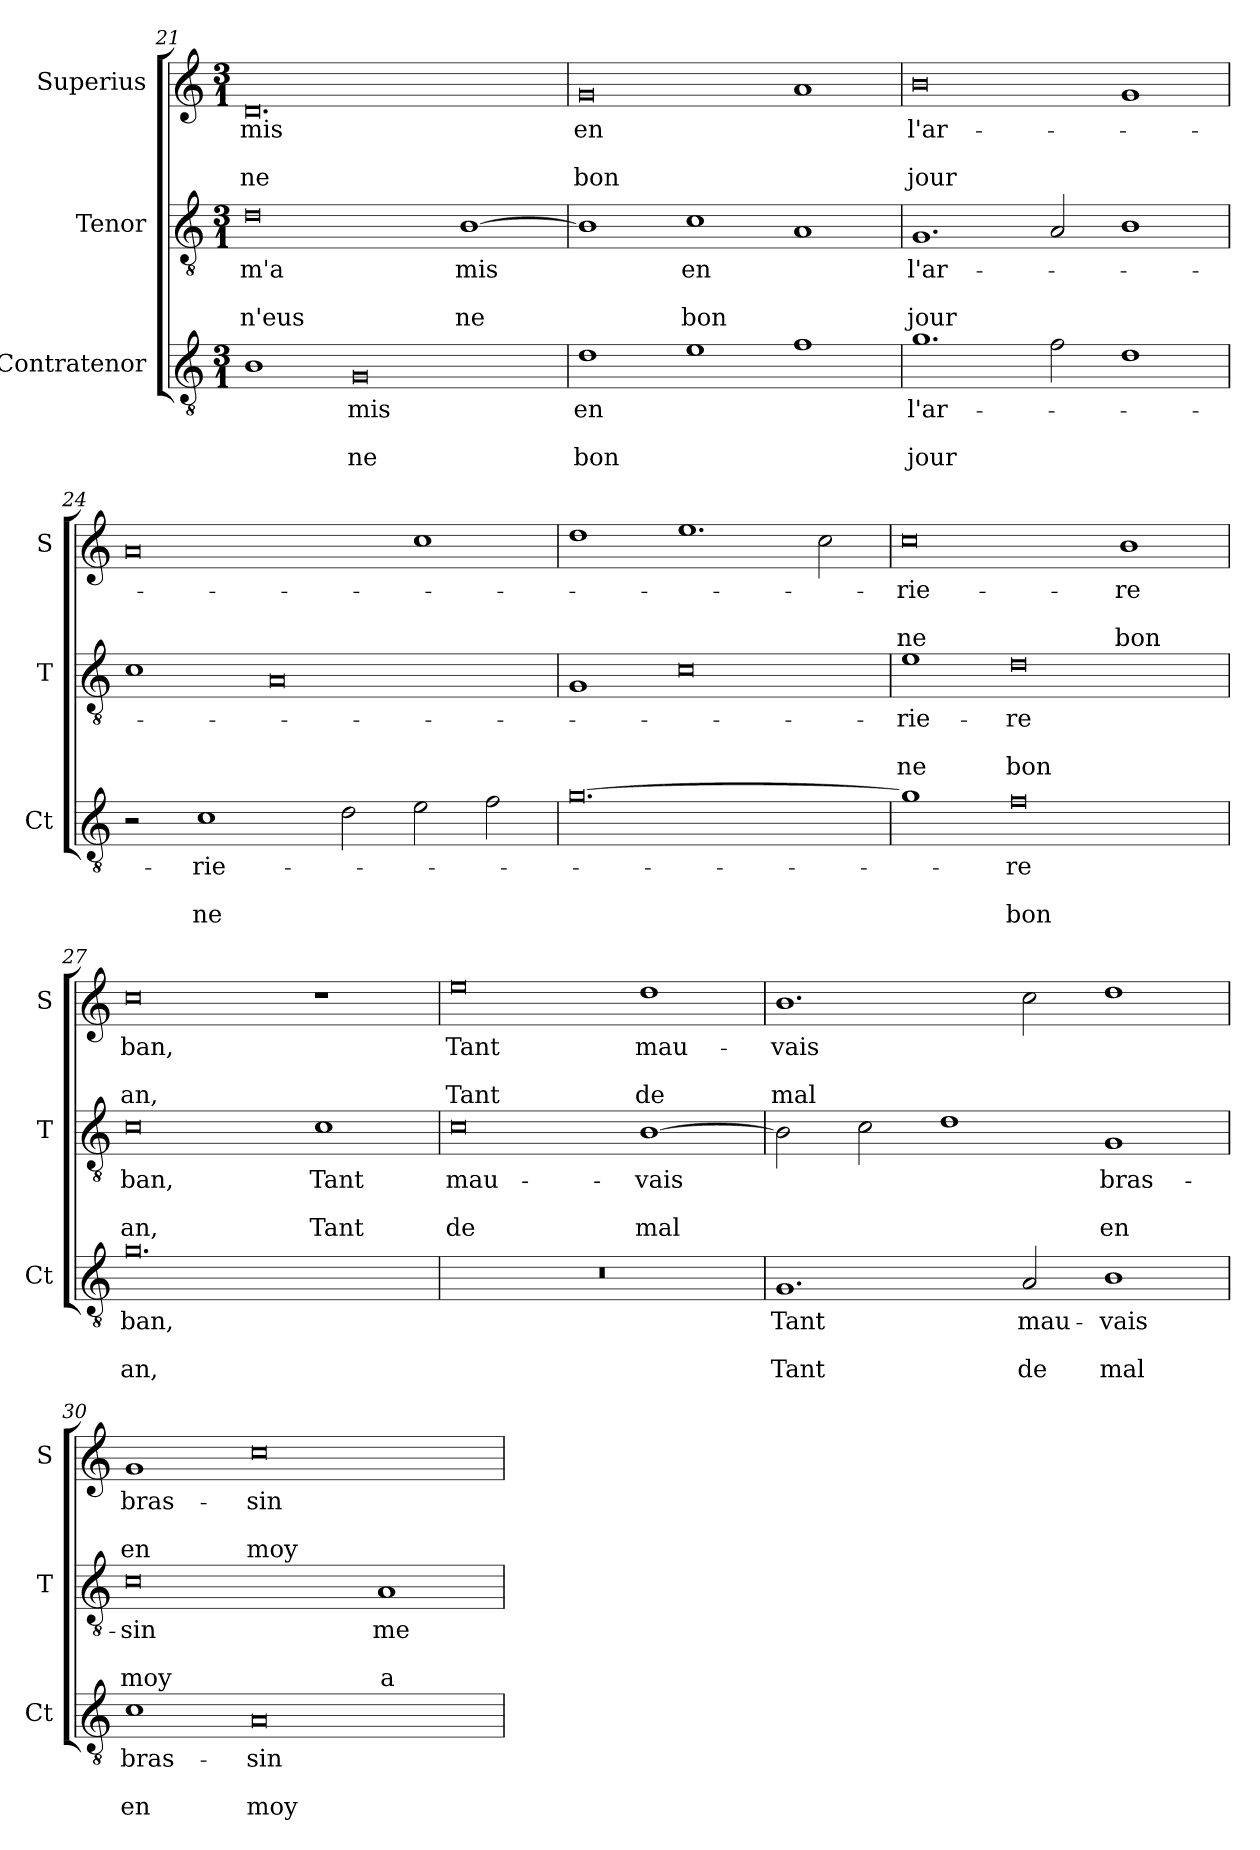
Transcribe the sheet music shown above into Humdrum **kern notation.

**kern	**text	**text	**text	**kern	**text	**text	**text	**kern	**text	**text	**text
*part3	*part3	*part3	*part3	*part2	*part2	*part2	*part2	*part1	*part1	*part1	*part1
*staff3	*staff3	*staff3	*staff3	*staff2	*staff2	*staff2	*staff2	*staff1	*staff1	*staff1	*staff1
*I"Contratenor	*	*	*	*I"Tenor	*	*	*	*I"Superius	*	*	*
*I'Ct	*	*	*	*I'T	*	*	*	*I'S	*	*	*
*clefGv2	*	*	*	*clefGv2	*	*	*	*clefG2	*	*	*
*k[]	*	*	*	*k[]	*	*	*	*k[]	*	*	*
*M3/1	*	*	*	*M3/1	*	*	*	*M3/1	*	*	*
=21	=21	=21	=21	=21	=21	=21	=21	=21	=21	=21	=21
1B	.	.	.	0d	m'a	.	n'eus	0.d	mis	.	ne
0G	mis	.	ne	.	.	.	.	.	.	.	.
.	.	.	.	[1B	mis	.	ne	.	.	.	.
=22	=22	=22	=22	=22	=22	=22	=22	=22	=22	=22	=22
1d	en	.	bon	1B]	.	.	.	0g	en	.	bon
1e	.	.	.	1c	en	.	bon	.	.	.	.
1f	.	.	.	1A	.	.	.	1a	.	.	.
=23	=23	=23	=23	=23	=23	=23	=23	=23	=23	=23	=23
1.g	l'ar-	.	jour	1.G	l'ar-	.	jour	0b	l'ar-	.	jour
2f	.	.	.	2A	.	.	.	.	.	.	.
1d	.	.	.	1B	.	.	.	1g	.	.	.
=24	=24	=24	=24	=24	=24	=24	=24	=24	=24	=24	=24
2r	.	.	.	1c	.	.	.	0a	.	.	.
1c	-rie-	.	ne	.	.	.	.	.	.	.	.
.	.	.	.	0A	.	.	.	.	.	.	.
2d	.	.	.	.	.	.	.	.	.	.	.
2e	.	.	.	.	.	.	.	1cc	.	.	.
2f	.	.	.	.	.	.	.	.	.	.	.
=25	=25	=25	=25	=25	=25	=25	=25	=25	=25	=25	=25
[0.g	.	.	.	1G	.	.	.	1dd	.	.	.
.	.	.	.	0c	.	.	.	1.ee	.	.	.
.	.	.	.	.	.	.	.	2cc	.	.	.
=26	=26	=26	=26	=26	=26	=26	=26	=26	=26	=26	=26
1g]	.	.	.	1e	-rie-	.	ne	0cc	-rie-	.	ne
0f	-re	.	bon	0d	-re	.	bon	.	.	.	.
.	.	.	.	.	.	.	.	1b	-re	.	bon
=27	=27	=27	=27	=27	=27	=27	=27	=27	=27	=27	=27
0.g	ban,	.	an,	0c	ban,	.	an,	0cc	ban,	.	an,
.	.	.	.	1c	Tant	.	Tant	1r	.	.	.
=28	=28	=28	=28	=28	=28	=28	=28	=28	=28	=28	=28
0.r	.	.	.	0c	mau-	.	de	0ee	Tant	.	Tant
.	.	.	.	[1B	-vais	.	mal	1dd	mau-	.	de
=29	=29	=29	=29	=29	=29	=29	=29	=29	=29	=29	=29
1.G	Tant	.	Tant	2B]	.	.	.	1.b	-vais	.	mal
.	.	.	.	2c	.	.	.	.	.	.	.
.	.	.	.	1d	.	.	.	.	.	.	.
2A	mau-	.	de	.	.	.	.	2cc	.	.	.
1B	-vais	.	mal	1G	bras-	.	en	1dd	.	.	.
=30	=30	=30	=30	=30	=30	=30	=30	=30	=30	=30	=30
1c	bras-	.	en	0c	-sin	.	moy	1g	bras-	.	en
0A	-sin	.	moy	.	.	.	.	0cc	-sin	.	moy
.	.	.	.	1A	me	.	a-	.	.	.	.
=	=	=	=	=	=	=	=	=	=	=	=
*-	*-	*-	*-	*-	*-	*-	*-	*-	*-	*-	*-
